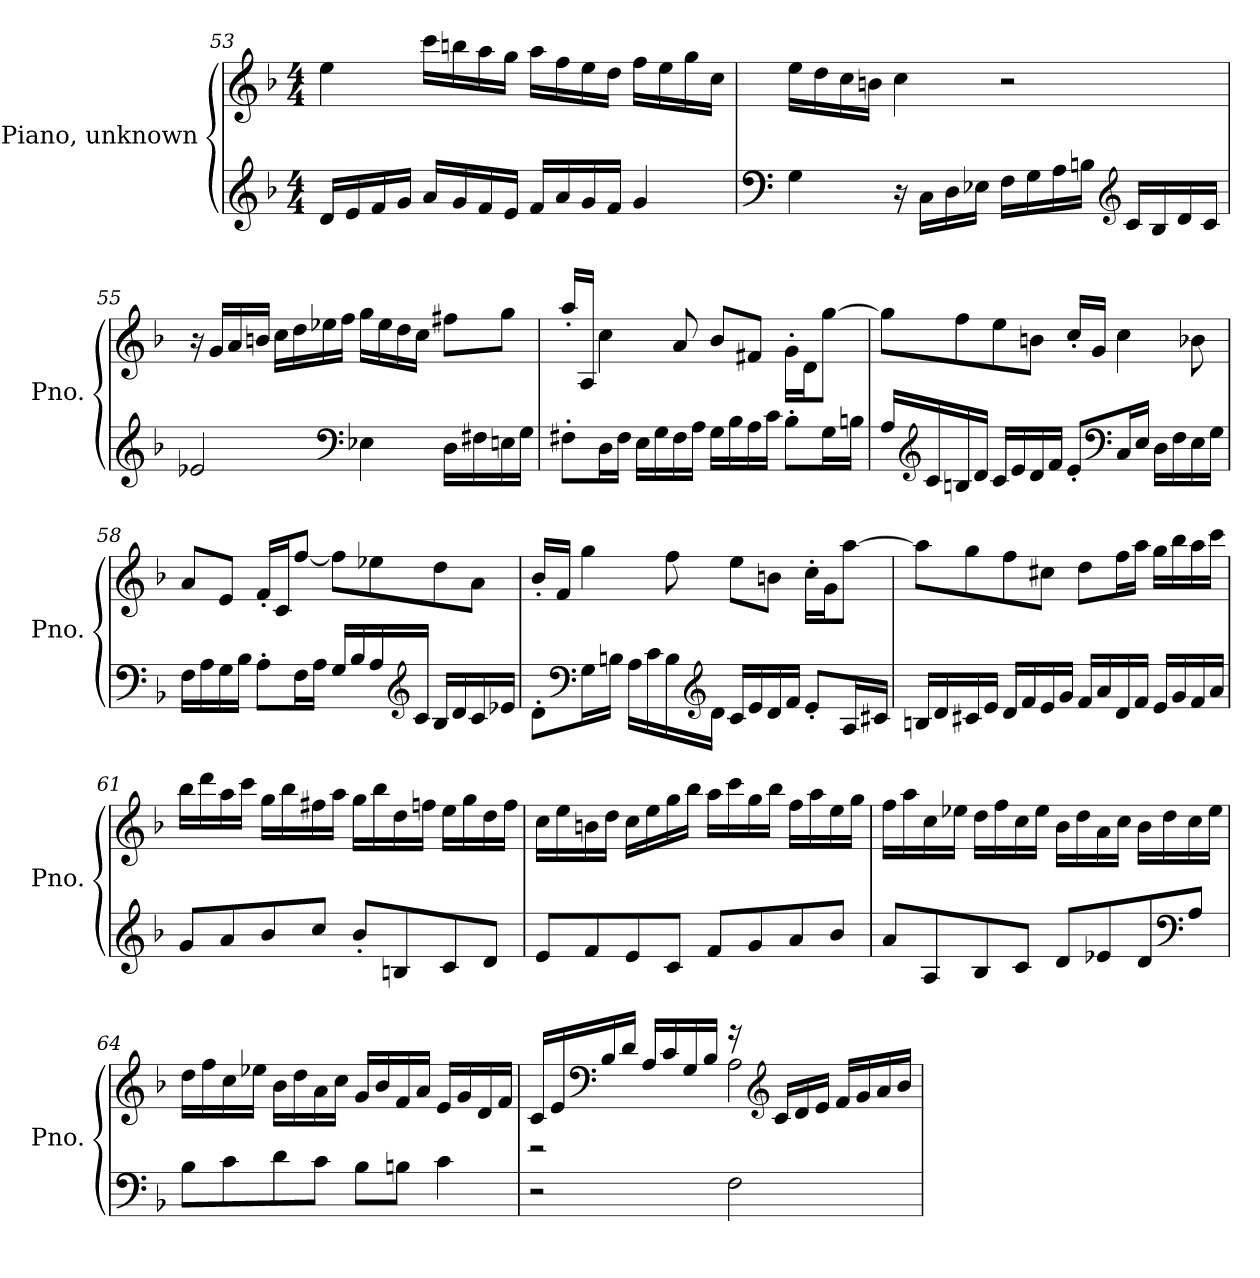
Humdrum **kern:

**kern	**kern
*part1	*part1
*staff2	*staff1
*I"Piano, unknown	*
*I'Pno.	*
!!LO:LB:g=z
*clefG2	*clefG2
*k[b-]	*k[b-]
*M4/4	*M4/4
=53	=53
16d/LL	4ee\
16e/	.
16f/	.
16g/JJ	.
16a/LL	16ccc\LL
16g/	16bbn\
16f/	16aa\
16e/JJ	16gg\JJ
16f/LL	16aa\LL
16a/	16ff\
16g/	16ee\
16f/JJ	16dd\JJ
4g/	16ff\LL
.	16ee\
.	16gg\
.	16cc\JJ
=54	=54
*clefF4	*
4G\	16ee\LL
.	16dd\
.	16cc\
.	16bn\JJ
16r	4cc\
16C\LL	.
16D\	.
16E-X\JJ	.
16F\LL	2r
16G\	.
16A\	.
16Bn\JJ	.
*clefG2	*
16c/LL	.
16B/	.
16d/	.
16c/JJ	.
!!LO:LB:g=z
=55	=55
2e-X/	16r
.	16g/LL
.	16a/
.	16bn/JJ
.	16cc\LL
.	16dd\
.	16ee-X\
.	16ff\JJ
*clefF4	*
4E-X\	16gg\LL
.	16ee-\
.	16dd\
.	16cc\JJ
16D\LL	8ff#X\L
16F#X\	.
16En\	8gg\J
16G\JJ	.
=56	=56
8F#X'\L	16aa'/LL
.	16A/JJ
16D\L	4cc\
16F#\JJ	.
16E\LL	.
16G\	.
16F#\	8a/
16A\JJ	.
16G\LL	8b-/L
16B-\	.
16A\	8f#X/J
16c\JJ	.
8B-'\L	16g'\LL
.	16d\J
16G\L	[8gg\J
16Bn\JJ	.
!!LO:PB:g=z
=57	=57
16A/LL	8gg\L]
*clefG2	*
16c/	.
16Bn/	8ff\
16d/JJ	.
16c/LL	8ee\
16e/	.
16d/	8bn\J
16f/JJ	.
8e'/L	16cc'/LL
.	16g/JJ
*clefF4	*
16C/L	4cc\
16E/JJ	.
16D\LL	.
16F\	.
16E\	8b-X\
16G\JJ	.
=58	=58
16F\LL	8a/L
16A\	.
16G\	8e/J
16B-\JJ	.
8A'\L	16f'/LL
.	16c/J
16F\L	[8ff/J
16A\JJ	.
16G/LL	8ff\L]
16B-/	.
16A/	8ee-X\
*clefG2	*
16c/JJ	.
16B-/LL	8dd\
16d/	.
16c/	8a\J
16e-X/JJ	.
!!LO:LB:g=z
=59	=59
8d'\L	16b-'/LL
.	16f/JJ
*clefF4	*
16G\L	4gg\
16Bn\JJ	.
16A\LL	.
16c\	.
16B\	8ff\
*clefG2	*
16d\JJ	.
16c/LL	8ee\L
16e/	.
16d/	8bn\J
16f/JJ	.
8e'/L	16cc'\LL
.	16g\J
16A/L	[8aa\J
16c#X/JJ	.
=60	=60
16Bn/LL	8aa\L]
16d/	.
16c#X/	8gg\
16e/JJ	.
16d/LL	8ff\
16f/	.
16e/	8cc#X\J
16g/JJ	.
16f/LL	8dd\L
16a/	.
16d/	16ff\L
16f/JJ	16aa\JJ
16e/LL	16gg\LL
16g/	16bb-\
16f/	16aa\
16a/JJ	16ccc\JJ
!!LO:LB:g=z
=61	=61
8g/L	16bb-\LL
.	16ddd\
8a/	16aa\
.	16ccc\JJ
8b-/	16gg\LL
.	16bb-\
8cc/J	16ff#X\
.	16aa\JJ
8b-'/L	16gg\LL
.	16bb-\
8Bn/	16dd\
.	16ffn\JJ
8c/	16ee\LL
.	16gg\
8d/J	16dd\
.	16ff\JJ
=62	=62
8e/L	16cc\LL
.	16ee\
8f/	16bn\
.	16dd\JJ
8e/	16cc\LL
.	16ee\
8c/J	16gg\
.	16bb-\JJ
8f/L	16aa\LL
.	16ccc\
8g/	16gg\
.	16bb-\JJ
8a/	16ff\LL
.	16aa\
8b-/J	16ee\
.	16gg\JJ
!!LO:LB:g=z
=63	=63
8a/L	16ff\LL
.	16aa\
8A/	16cc\
.	16ee-X\JJ
8B-/	16dd\LL
.	16ff\
8c/J	16cc\
.	16ee-\JJ
8d/L	16b-\LL
.	16dd\
8e-X/	16a\
.	16cc\JJ
8d/	16b-\LL
.	16dd\
*clefF4	*
8A/J	16cc\
.	16ee-\JJ
=64	=64
8B-\L	16dd\LL
.	16ff\
8c\	16cc\
.	16ee-X\JJ
8d\	16b-\LL
.	16dd\
8c\J	16a\
.	16cc\JJ
8B-\L	16g/LL
.	16b-/
8Bn\J	16f/
.	16a/JJ
4c\	16e/LL
.	16g/
.	16d/
.	16f/JJ
!!LO:LB:g=z
=65	=65
*	*^
2r	16c/LL	2r
.	16e/	.
*	*clefF4	*
.	16B-/	.
.	16d/JJ	.
.	16A/LL	.
.	16c/	.
.	16G/	.
.	16B-/JJ	.
2F\	16r	2A\
*	*clefG2	*
.	16c/LL	.
.	16d/	.
.	16e/JJ	.
.	16f/LL	.
.	16g/	.
.	16a/	.
.	16b-/JJ	.
*	*v	*v
=	=
*-	*-
